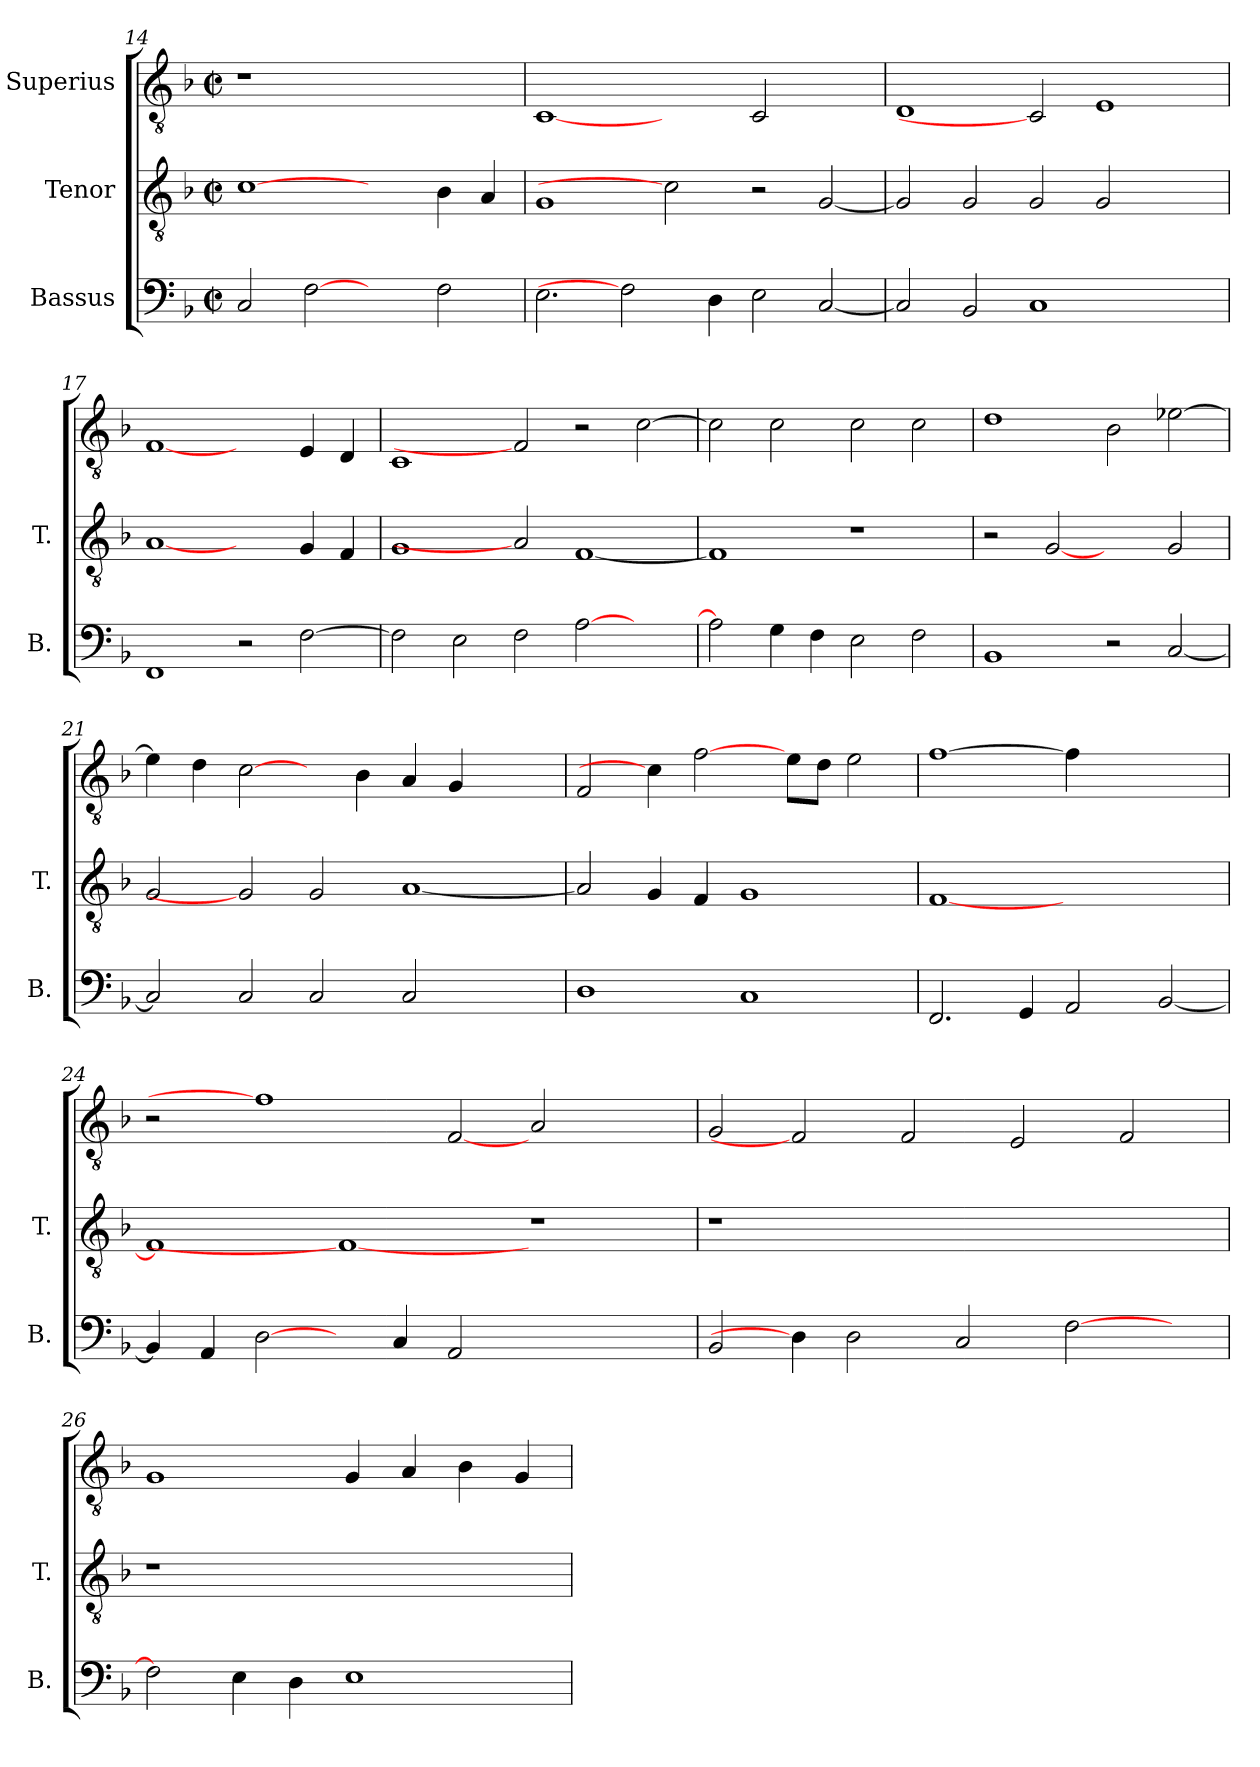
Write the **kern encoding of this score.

**kern	**kern	**kern
*part3	*part2	*part1
*staff3	*staff2	*staff1
*I"Bassus	*I"Tenor	*I"Superius
*I'B.	*I'T.	*
*clefF4	*clefGv2	*clefGv2
*	*ITrd7c12	*ITrd7c12
*k[b-]	*k[b-]	*k[b-]
*F:	*F:	*F:
*M2/2	*M2/2	*M2/2
*met(c|)	*met(c|)	*met(c|)
=14	=14	=14
!	!	!LO:N:vis=1
2Ci/	[1Ci	1r
[2Fi	.	.
2ryy	2ryy	1ryy
2Fi\	4BB-i\	.
.	4AAi/	.
=15	=15	=15
2.Ei\	1GGi	[1CCi
2Fi]	.	.
.	2Ci]	2ryy
4Di\	.	.
2Ei\	2r	2CCi/
[<2Ci/	[<2GGi/	2ryy
!!LO:PB:g=z
=16	=16	=16
2Ci/]	2GGi/]	1DDi
2BB-i/	2GGi/	.
1Ci	2GGi/	2CCi]
.	2GGi/	1EEi
2ryy	2ryy	.
=17	=17	=17
1FFi	[1AAi	[1FFi
2r	2ryy	2ryy
[>2Fi\	4GGi/	4EEi/
.	4FFi/	4DDi/
=18	=18	=18
2Fi\]	1GGi	1CCi
2Ei\	.	.
2Fi\	2AAi]	2FFi]
[>2Ai\	[<1FFi	2r
2ryy	.	[>2Ci\
=19	=19	=19
2Ai\]	1FFi]	2Ci\]
4Gi\	.	2Ci\
4Fi\	.	.
2Ei\	1r	2Ci\
2Fi\	.	2Ci\
=20	=20	=20
1BB-i	2r	1Di
.	[2GGi	.
2r	2ryy	2BB-i\
[<2Ci/	2GGi/	[>2E-Xi\
!!LO:LB:g=z
=21	=21	=21
2Ci/]	2GGi/	4E-i\]
.	.	4Di\
2Ci/	2GGi]	[2Ci\
2Ci/	2GGi/	4ryy
.	.	4BB-i\
2Ci/	[<1AAi	4AAi/
.	.	4GGi/
2ryy	.	2ryy
=22	=22	=22
1Di	2AAi/]	2FFi/
.	4GGi/	4Ci\]
.	4FFi/	[2Fi\
1Ci	1GGi	.
.	.	8Ei\L
.	.	8Di\J
.	.	2Ei\
=23	=23	=23
2.FFi/	[<1FFi	[1Fi
4GGi/	.	.
2AAi/	1ryy	4Fi\]
.	.	2.ryy
[<2BB-i/	.	.
=24	=24	=24
4BB-i/]	1FFi]	2r
4AAi/	.	.
[2Di\	.	1Fi]
4ryy	1FFi_	.
4Ci/	.	.
2AAi/	.	[2FFi
1ryy	1r	2AAi/
.	.	2ryy
=25	=25	=25
!	!LO:N:vis=1	!
2BB-i/	1r	2GGi/
4Di\]	.	2FFi]
2Di\	.	.
.	1.ryy	2FFi/
2Ci/	.	.
.	.	2EEi/
[>2Fi\	.	.
.	.	2FFi/
4ryy	.	.
!!LO:LB:g=z
=26	=26	=26
!	!LO:N:vis=1	!
2Fi\]	1r	1GGi
4Ei\	.	.
4Di\	.	.
1Ei	1ryy	4GGi/
.	.	4AAi/
.	.	4BB-i\
.	.	4GGi/
=	=	=
*-	*-	*-
